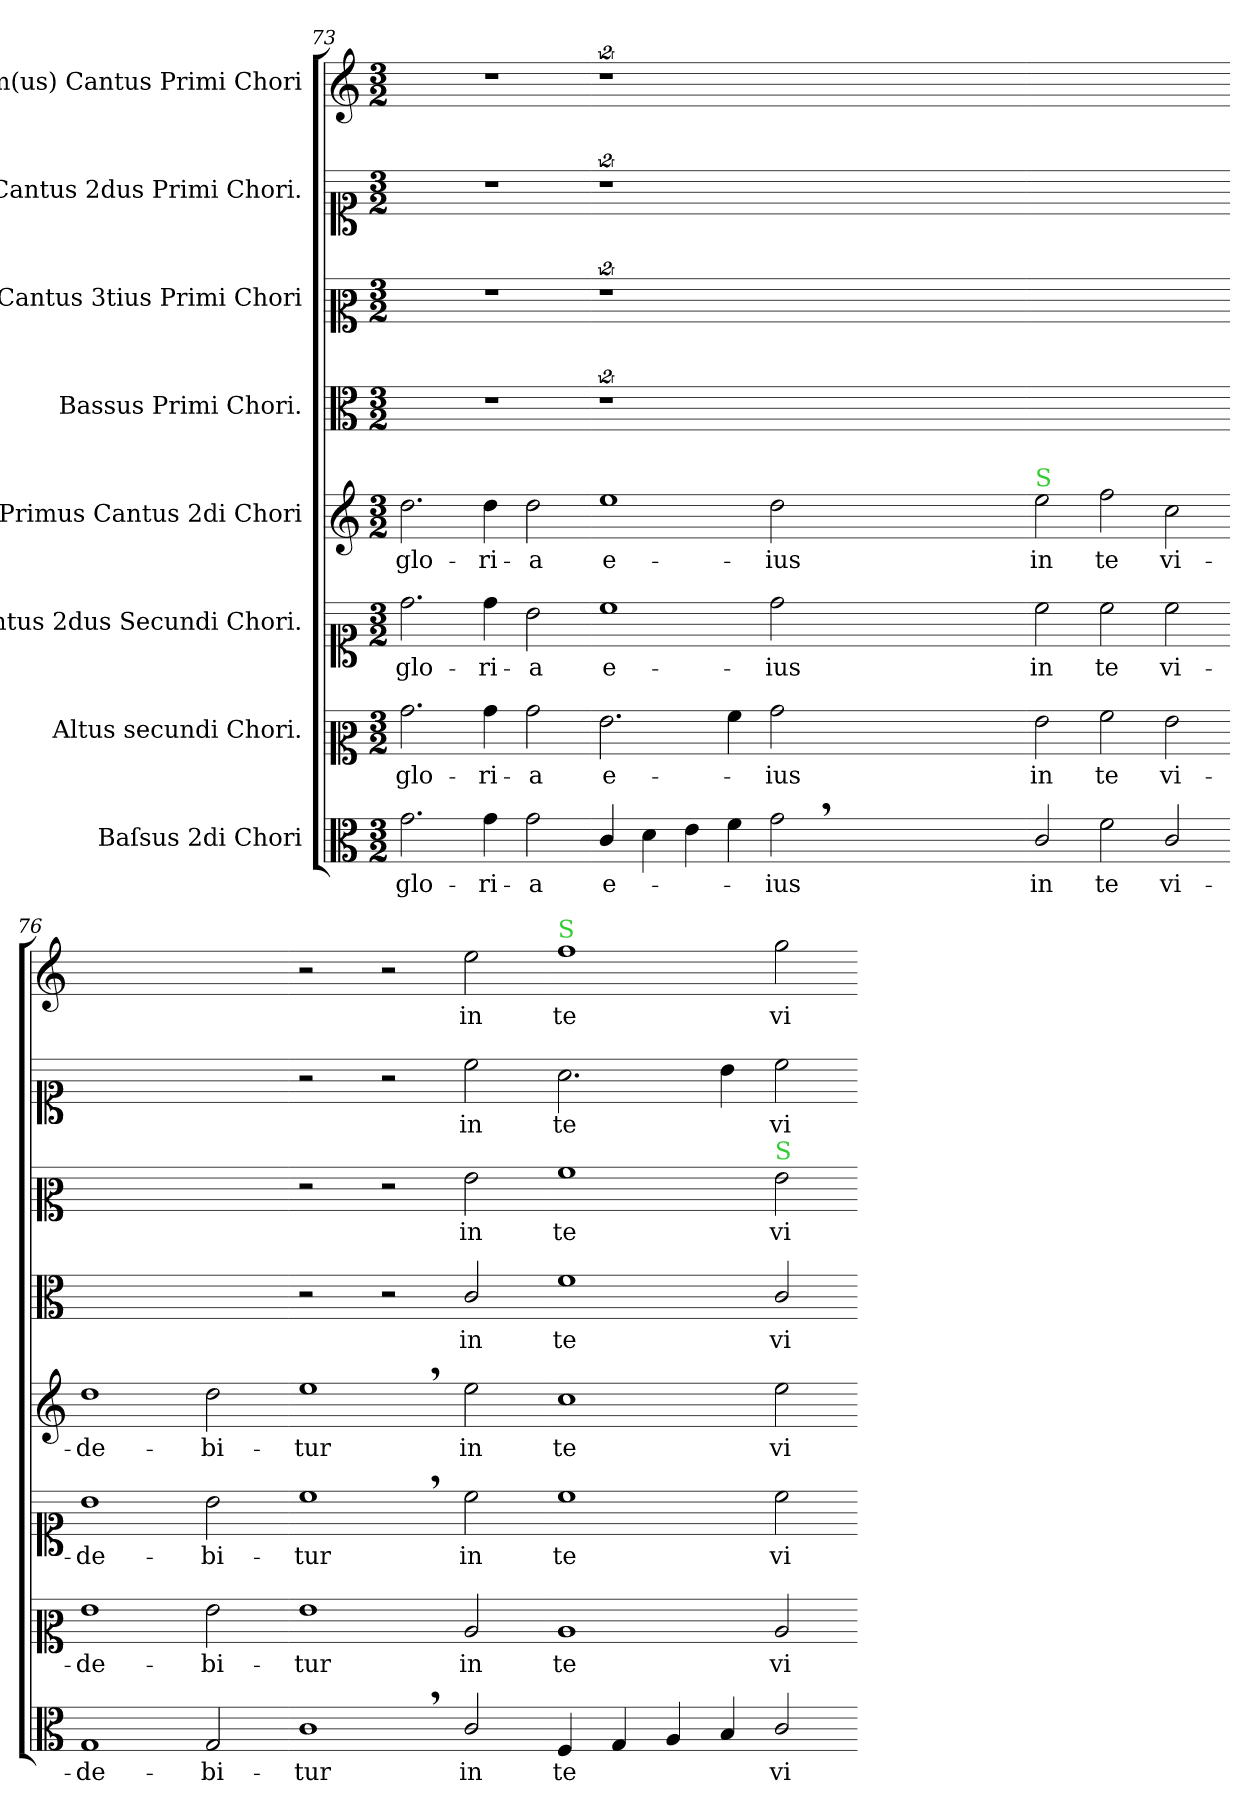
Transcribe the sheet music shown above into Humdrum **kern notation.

**kern	**text	**kern	**text	**kern	**text	**kern	**text	**kern	**text	**kern	**text	**kern	**text	**kern	**text
*part8	*part8	*part7	*part7	*part6	*part6	*part5	*part5	*part4	*part4	*part3	*part3	*part2	*part2	*part1	*part1
*staff8	*staff8	*staff7	*staff7	*staff6	*staff6	*staff5	*staff5	*staff4	*staff4	*staff3	*staff3	*staff2	*staff2	*staff1	*staff1
*I"Baſsus 2di Chori	*	*I"Altus secundi Chori.	*	*I"Cantus 2dus Secundi Chori.	*	*I"Primus Cantus 2di Chori	*	*I"Bassus Primi Chori.	*	*I"Cantus 3tius Primi Chori	*	*I"Cantus 2dus Primi Chori.	*	*I"1m(us) Cantus Primi Chori	*
*clefC3	*	*clefC2	*	*clefC1	*	*clefG2	*	*clefC3	*	*clefC2	*	*clefC1	*	*clefG2	*
*k[]	*	*k[]	*	*k[]	*	*k[]	*	*k[]	*	*k[]	*	*k[]	*	*k[]	*
*C:	*	*C:	*	*C:	*	*C:	*	*C:	*	*C:	*	*C:	*	*C:	*
*M3/2	*	*M3/2	*	*M3/2	*	*M3/2	*	*M3/2	*	*M3/2	*	*M3/2	*	*M3/2	*
=73	=73	=73	=73	=73	=73	=73	=73	=73	=73	=73	=73	=73	=73	=73	=73
2.g\	glo-	2.b\	glo-	2.dd\	glo-	2.dd\	glo-	1.r	.	1.r	.	1.r	.	1.r	.
4g\	-ri-	4b\	-ri-	4dd\	-ri-	4dd\	-ri-	.	.	.	.	.	.	.	.
2g\	-a	2b\	-a	2b\	-a	2dd\	-a	.	.	.	.	.	.	.	.
=74-	=74-	=74-	=74-	=74-	=74-	=74-	=74-	=74-	=74-	=74-	=74-	=74-	=74-	=74-	=74-
4c/	e-	2.g\	e-	1cc	e-	1ee	e-	2%9r	.	2%9r	.	2%9r	.	2%9r	.
4d\	.	.	.	.	.	.	.	.	.	.	.	.	.	.	.
4e\	.	.	.	.	.	.	.	.	.	.	.	.	.	.	.
4f\	.	4a\	.	.	.	.	.	.	.	.	.	.	.	.	.
2g,<\	-ius	2b\	-ius	2dd\	-ius	2dd\	-ius	.	.	.	.	.	.	.	.
0.ryy	.	0.ryy	.	0.ryy	.	0.ryy	.	.	.	.	.	.	.	.	.
=75-	=75-	=75-	=75-	=75-	=75-	=75-	=75-	=75-	=75-	=75-	=75-	=75-	=75-	=75-	=75-
!	!	!	!	!	!	!LO:TX:a:color=limegreen:t=S	!	!	!	!	!	!	!	!	!
2c/	in	2g\	in	2cc\	in	2ee\	in	1.ryy	.	1.ryy	.	1.ryy	.	1.ryy	.
2f\	te	2a\	te	2cc\	te	2ff\	te	.	.	.	.	.	.	.	.
2c/	vi-	2g\	vi-	2cc\	vi-	2cc\	vi-	.	.	.	.	.	.	.	.
=76-	=76-	=76-	=76-	=76-	=76-	=76-	=76-	=76-	=76-	=76-	=76-	=76-	=76-	=76-	=76-
1G	-de-	1g	-de-	1b	-de-	1dd	-de-	1.ryy	.	1.ryy	.	1.ryy	.	1.ryy	.
2G/	-bi-	2g\	-bi-	2b\	-bi-	2dd\	-bi-	.	.	.	.	.	.	.	.
=77-	=77-	=77-	=77-	=77-	=77-	=77-	=77-	=77-	=77-	=77-	=77-	=77-	=77-	=77-	=77-
1c,<	-tur	1g	-tur	1cc,<	-tur	1ee,<	-tur	2r	.	2r	.	2r	.	2r	.
.	.	.	.	.	.	.	.	2r	.	2r	.	2r	.	2r	.
2c/	in	2c/	in	2cc\	in	2ee\	in	2c/	in	2g\	in	2cc\	in	2ee\	in
=78-	=78-	=78-	=78-	=78-	=78-	=78-	=78-	=78-	=78-	=78-	=78-	=78-	=78-	=78-	=78-
!	!	!	!	!	!	!	!	!	!	!	!	!	!	!LO:TX:a:color=limegreen:t=S	!
4F/	te	1c	te	1cc	te	1cc	te	1f	te	1a	te	2.a\	te	1ff	te
4G/	.	.	.	.	.	.	.	.	.	.	.	.	.	.	.
4A/	.	.	.	.	.	.	.	.	.	.	.	.	.	.	.
4B/	.	.	.	.	.	.	.	.	.	.	.	4b\	.	.	.
!	!	!	!	!	!	!	!	!	!	!LO:TX:a:color=limegreen:t=S	!	!	!	!	!
2c/	vi-	2c/	vi-	2cc\	vi-	2ee\	vi-	2c/	vi-	2g\	vi-	2cc\	vi-	2gg\	vi-
=-	=-	=-	=-	=-	=-	=-	=-	=-	=-	=-	=-	=-	=-	=-	=-
*-	*-	*-	*-	*-	*-	*-	*-	*-	*-	*-	*-	*-	*-	*-	*-
